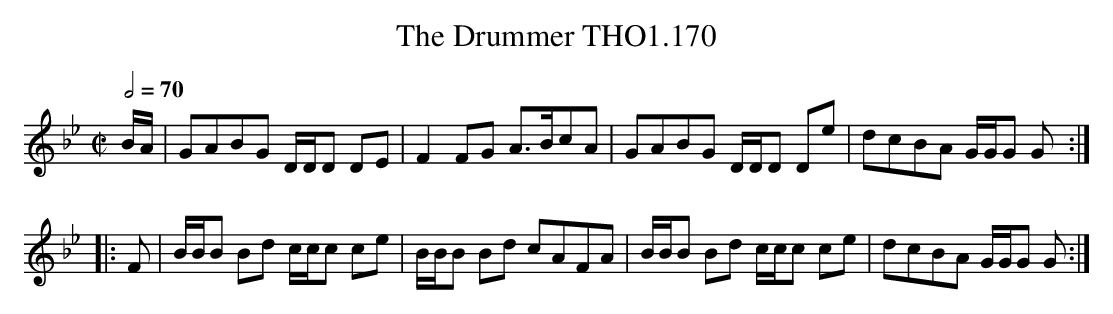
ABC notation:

X:1
T:Drummer THO1.170, The
M:C|
L:1/8
Q:1/2=70
K:Gm
B/A/|GABG D/D/D DE|F2 FG A>BcA|GABG D/D/D De|dcBA G/G/G G:|
|:F|B/B/B Bd c/c/c ce|B/B/B Bd cAFA|\
B/B/B Bd c/c/c ce|dcBA G/G/G G:|
